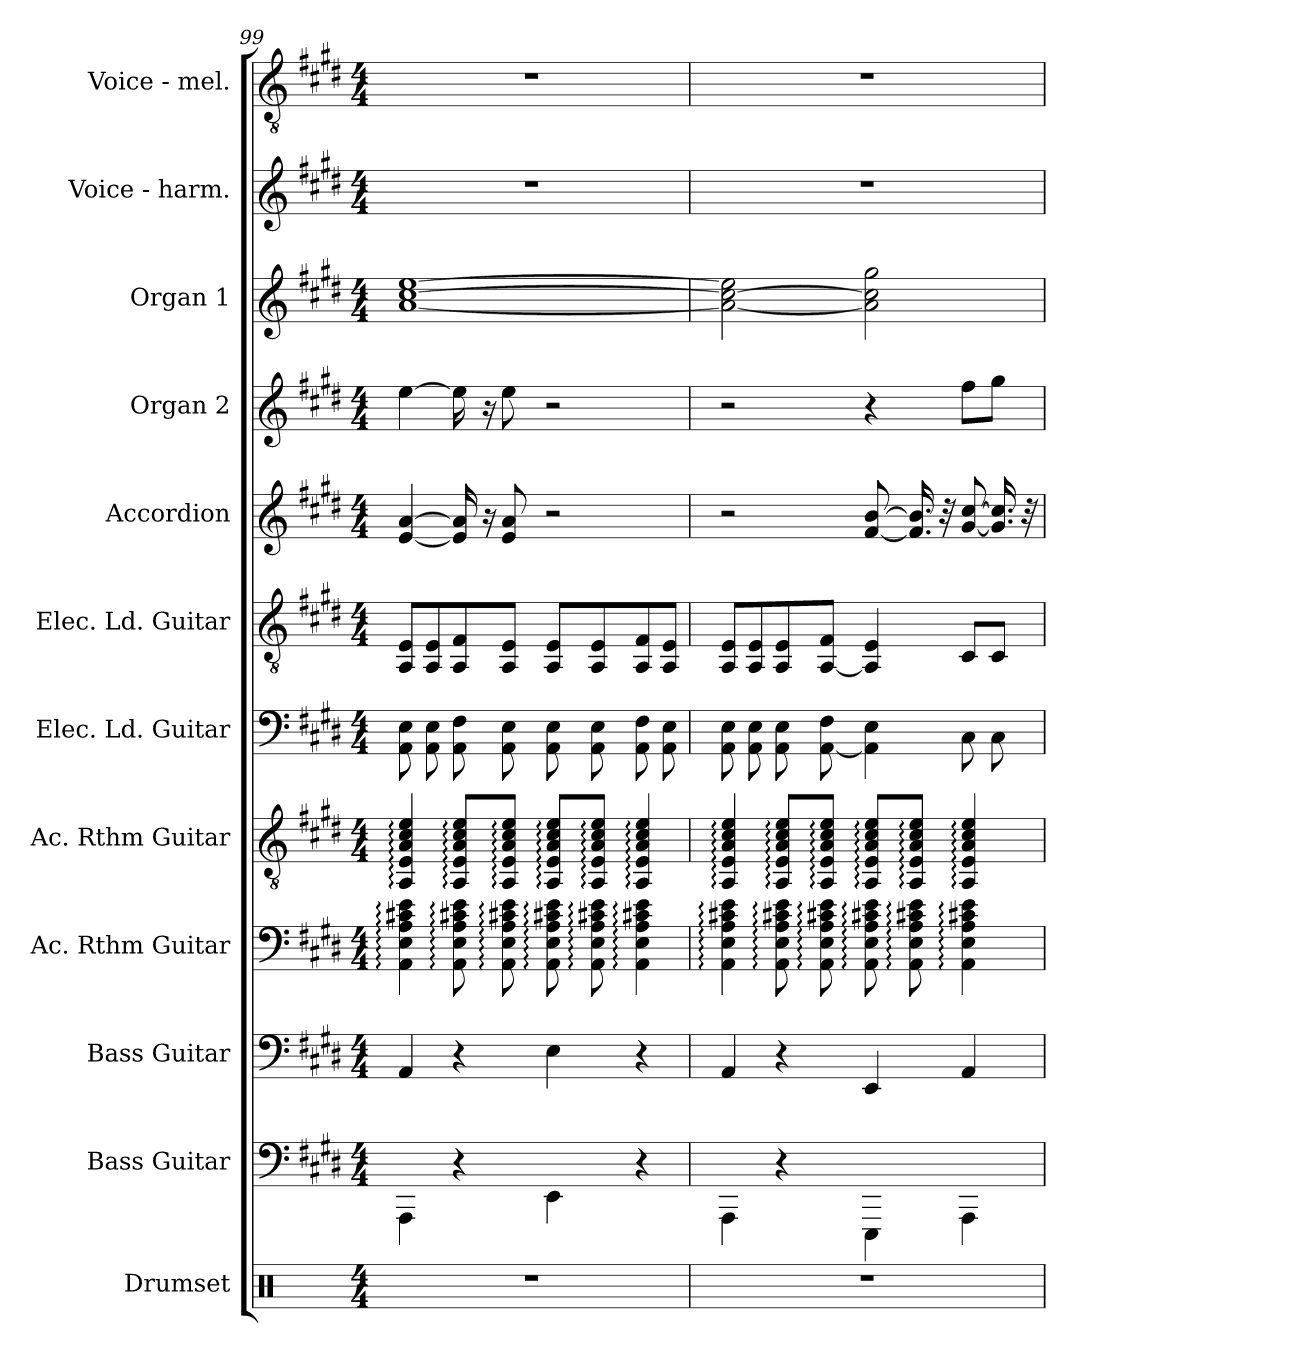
**kern	**kern	**kern	**kern	**kern	**kern	**kern	**kern	**kern	**kern	**kern	**kern
*part12	*part11	*part10	*part9	*part8	*part7	*part6	*part5	*part4	*part3	*part2	*part1
*staff12	*staff11	*staff10	*staff9	*staff8	*staff7	*staff6	*staff5	*staff4	*staff3	*staff2	*staff1
*I"Drumset	*I"Bass Guitar	*I"Bass Guitar	*I"Ac. Rthm Guitar	*I"Ac. Rthm Guitar	*I"Elec. Ld. Guitar	*I"Elec. Ld. Guitar	*I"Accordion	*I"Organ 2	*I"Organ 1	*I"Voice - harm.	*I"Voice - mel.
*I'Drums	*I'Bass	*I'Bass	*I'R. Guit.	*I'R. Guit.	*I'Ld. Guit.	*I'Ld. Guit.	*I'Acc.	*I'Org. 2	*I'Org. 1	*I'Harm.	*I'Mel.
*clefX	*	*clefF4	*	*clefGv2	*	*clefGv2	*clefG2	*clefG2	*clefG2	*clefG2	*clefGv2
*	*ITrd7c12	*ITrd7c12	*	*	*	*	*	*	*	*	*
*k[]	*k[f#c#g#d#]	*k[f#c#g#d#]	*k[f#c#g#d#]	*k[f#c#g#d#]	*k[f#c#g#d#]	*k[f#c#g#d#]	*k[f#c#g#d#]	*k[f#c#g#d#]	*k[f#c#g#d#]	*k[f#c#g#d#]	*k[f#c#g#d#]
*M4/4	*M4/4	*M4/4	*M4/4	*M4/4	*M4/4	*M4/4	*M4/4	*M4/4	*M4/4	*M4/4	*M4/4
=99	=99	=99	=99	=99	=99	=99	=99	=99	=99	=99	=99
1r	4AAAA\	4AAA/	4AA\: 4E\: 4A\: 4c#X\: 4e\:	4AA/: 4E/: 4A/: 4c#/: 4e/:	8AA\ 8E\	8AA/ 8E/L	[4e/ [4a/	[4ee\	[1a [1cc# [1ee	1r	1r
.	.	.	.	.	8AA\ 8E\	8AA/ 8E/	.	.	.	.	.
.	4r	4r	8AA\: 8E\: 8A\: 8c#X\: 8e\:	8AA/: 8E/: 8A/: 8c#/: 8e/:L	8AA\ 8F#\	8AA/ 8F#/	16e/] 16a/]	16ee\]	.	.	.
.	.	.	.	.	.	.	16r	16r	.	.	.
.	.	.	8AA\: 8E\: 8A\: 8c#X\: 8e\:	8AA/: 8E/: 8A/: 8c#/: 8e/:J	8AA\ 8E\	8AA/ 8E/J	8e/ 8a/	8ee\	.	.	.
.	4EEE\	4EE\	8AA\: 8E\: 8A\: 8c#X\: 8e\:	8AA/: 8E/: 8A/: 8c#/: 8e/:L	8AA\ 8E\	8AA/ 8E/L	2r	2r	.	.	.
.	.	.	8AA\: 8E\: 8A\: 8c#X\: 8e\:	8AA/: 8E/: 8A/: 8c#/: 8e/:J	8AA\ 8E\	8AA/ 8E/	.	.	.	.	.
.	4r	4r	4AA\: 4E\: 4A\: 4c#X\: 4e\:	4AA/: 4E/: 4A/: 4c#/: 4e/:	8AA\ 8F#\	8AA/ 8F#/	.	.	.	.	.
.	.	.	.	.	8AA\ 8E\	8AA/ 8E/J	.	.	.	.	.
!!LO:PB:g=z
=100	=100	=100	=100	=100	=100	=100	=100	=100	=100	=100	=100
1r	4AAAA\	4AAA/	4AA\: 4E\: 4A\: 4c#X\: 4e\:	4AA/: 4E/: 4A/: 4c#/: 4e/:	8AA\ 8E\	8AA/ 8E/L	2r	2r	2a\_ 2cc#\_ 2ee\]	1r	1r
.	.	.	.	.	8AA\ 8E\	8AA/ 8E/	.	.	.	.	.
.	4r	4r	8AA\: 8E\: 8A\: 8c#X\: 8e\:	8AA/: 8E/: 8A/: 8c#/: 8e/:L	8AA\ 8E\	8AA/ 8E/	.	.	.	.	.
.	.	.	8AA\: 8E\: 8A\: 8c#X\: 8e\:	8AA/: 8E/: 8A/: 8c#/: 8e/:J	[8AA\ 8F#\	[8AA/ 8F#/J	.	.	.	.	.
.	4EEEE\	4EEE/	8AA\: 8E\: 8A\: 8c#X\: 8e\:	8AA/: 8E/: 8A/: 8c#/: 8e/:L	4AA\] 4E\	4AA/] 4E/	[8f#/ [8b/	4r	2a\] 2cc#\] 2gg#\	.	.
.	.	.	8AA\: 8E\: 8A\: 8c#X\: 8e\:	8AA/: 8E/: 8A/: 8c#/: 8e/:J	.	.	16.f#/] 16.b/]	.	.	.	.
.	.	.	.	.	.	.	32r	.	.	.	.
.	4AAAA\	4AAA/	4AA\: 4E\: 4A\: 4c#X\: 4e\:	4AA/: 4E/: 4A/: 4c#/: 4e/:	8C#\	8C#/L	[8g#/ [8cc#/	8ff#\L	.	.	.
.	.	.	.	.	8C#\	8C#/J	16.g#/] 16.cc#/]	8gg#\J	.	.	.
.	.	.	.	.	.	.	32r	.	.	.	.
=	=	=	=	=	=	=	=	=	=	=	=
*-	*-	*-	*-	*-	*-	*-	*-	*-	*-	*-	*-
